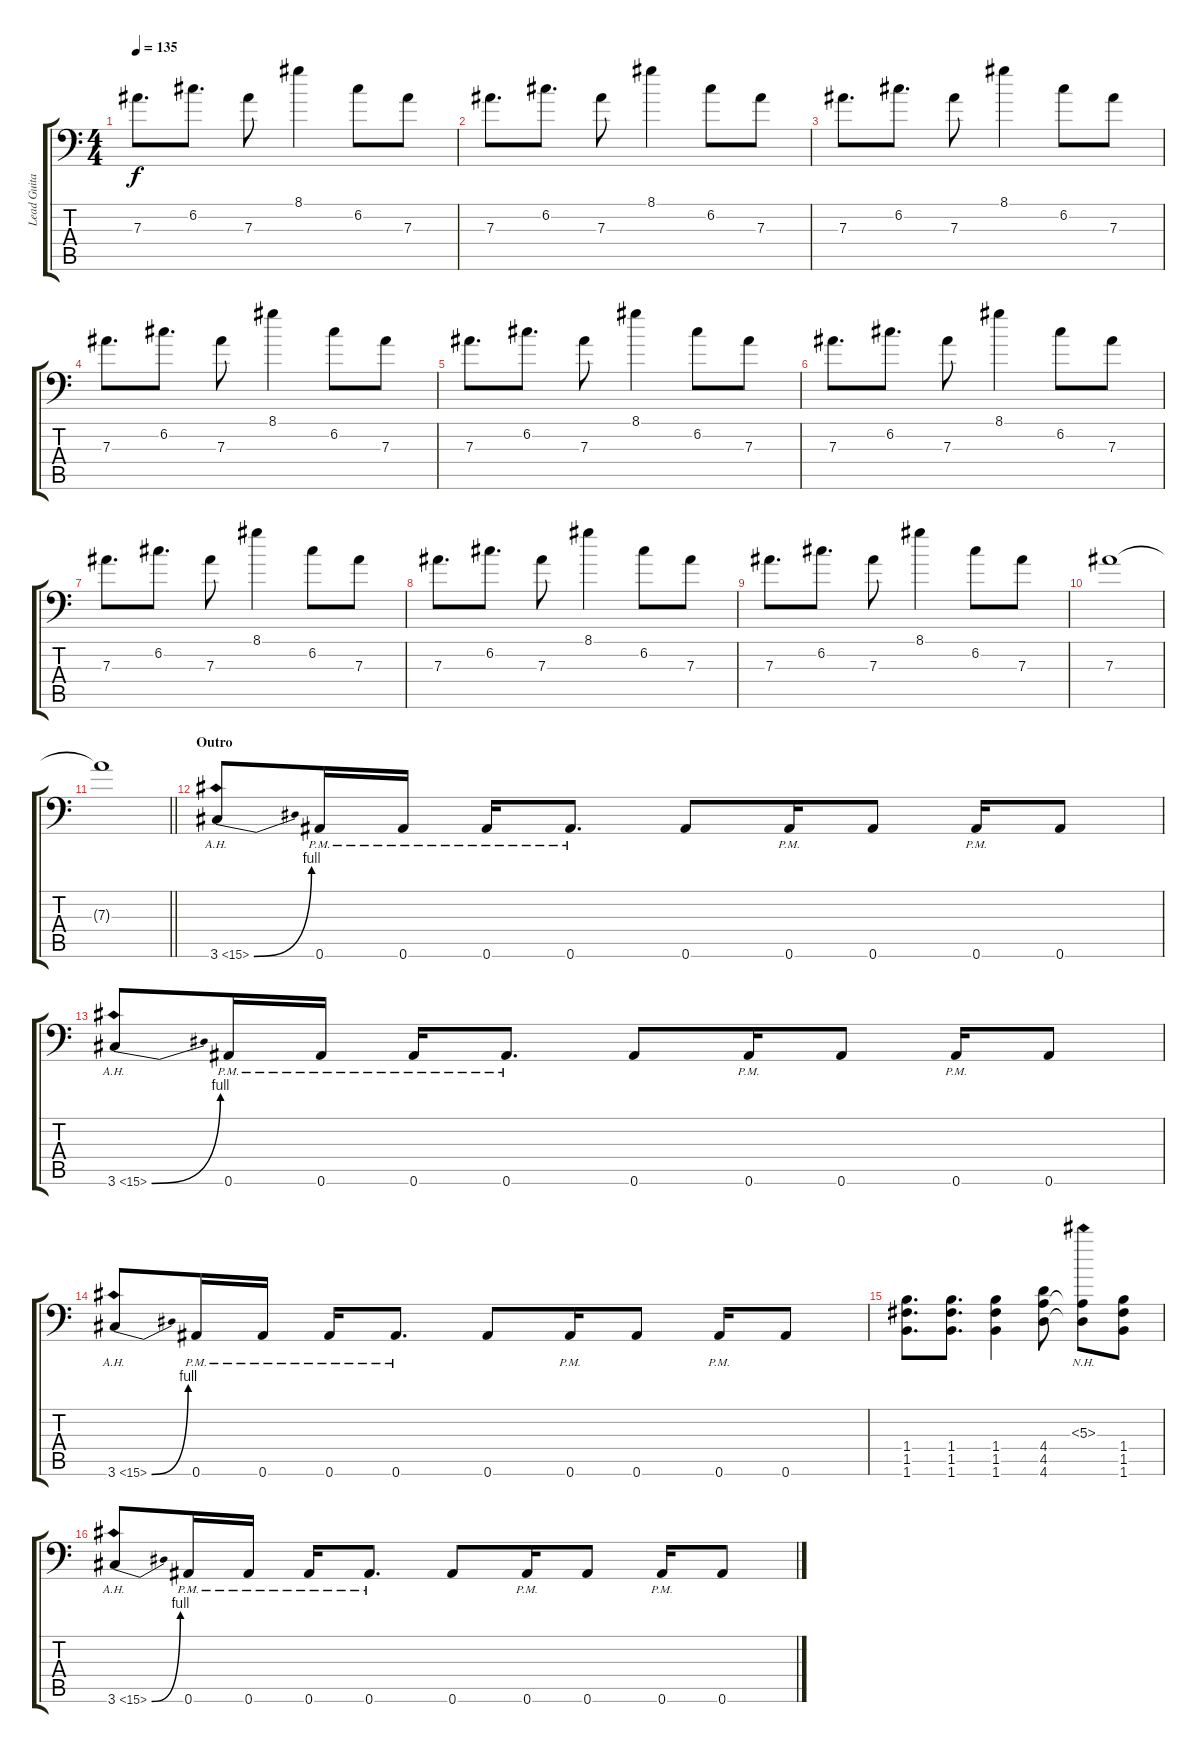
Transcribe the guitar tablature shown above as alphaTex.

\track ("Lead Guitar" "Lead Guita") {instrument distortionguitar}
\staff {score tabs}
\tuning (C4 G3 Eb3 Bb2 F2 Bb1) {hide}
\ts (4 4)
\tempo 135
\clef f4
\ks c
7.3.8{d dy f} 6.2.8{d} 7.3.8 8.1.4 6.2.8 7.3.8 |
7.3.8{d} 6.2.8{d} 7.3.8 8.1.4 6.2.8 7.3.8 |
7.3.8{d} 6.2.8{d} 7.3.8 8.1.4 6.2.8 7.3.8 |
7.3.8{d} 6.2.8{d} 7.3.8 8.1.4 6.2.8 7.3.8 |
7.3.8{d} 6.2.8{d} 7.3.8 8.1.4 6.2.8 7.3.8 |
7.3.8{d} 6.2.8{d} 7.3.8 8.1.4 6.2.8 7.3.8 |
7.3.8{d} 6.2.8{d} 7.3.8 8.1.4 6.2.8 7.3.8 |
7.3.8{d} 6.2.8{d} 7.3.8 8.1.4 6.2.8 7.3.8 |
7.3.8{d} 6.2.8{d} 7.3.8 8.1.4 6.2.8 7.3.8 |
7.3.1 |
\barLineRight lightlight
7.3{t}.1 |
\section ("" "Outro")
3.6{be (bend 0 0 60 4) ah 12}.8{volume 16 balance 0 instrument distortionguitar} 0.6{pm}.16 0.6{pm}.16 0.6{pm}.16 0.6{pm}.8{d} 0.6.8 0.6{pm}.16 0.6.8 0.6{pm}.16 0.6.8 |
3.6{be (bend 0 0 60 4) ah 12}.8 0.6{pm}.16 0.6{pm}.16 0.6{pm}.16 0.6{pm}.8{d} 0.6.8 0.6{pm}.16 0.6.8 0.6{pm}.16 0.6.8 |
3.6{be (bend 0 0 60 4) ah 12}.8 0.6{pm}.16 0.6{pm}.16 0.6{pm}.16 0.6{pm}.8{d} 0.6.8 0.6{pm}.16 0.6.8 0.6{pm}.16 0.6.8 |
(1.4 1.5 1.6).8{d} (1.4 1.5 1.6).8{d} (1.4 1.5 1.6).4 (4.4 4.5 4.6).8 (5.3{nh} 4.5{t} 4.6{t}).8 (1.4 1.5 1.6).8 |
3.6{be (bend 0 0 60 4) ah 12}.8 0.6{pm}.16 0.6{pm}.16 0.6{pm}.16 0.6{pm}.8{d} 0.6.8 0.6{pm}.16 0.6.8 0.6{pm}.16 0.6.8
